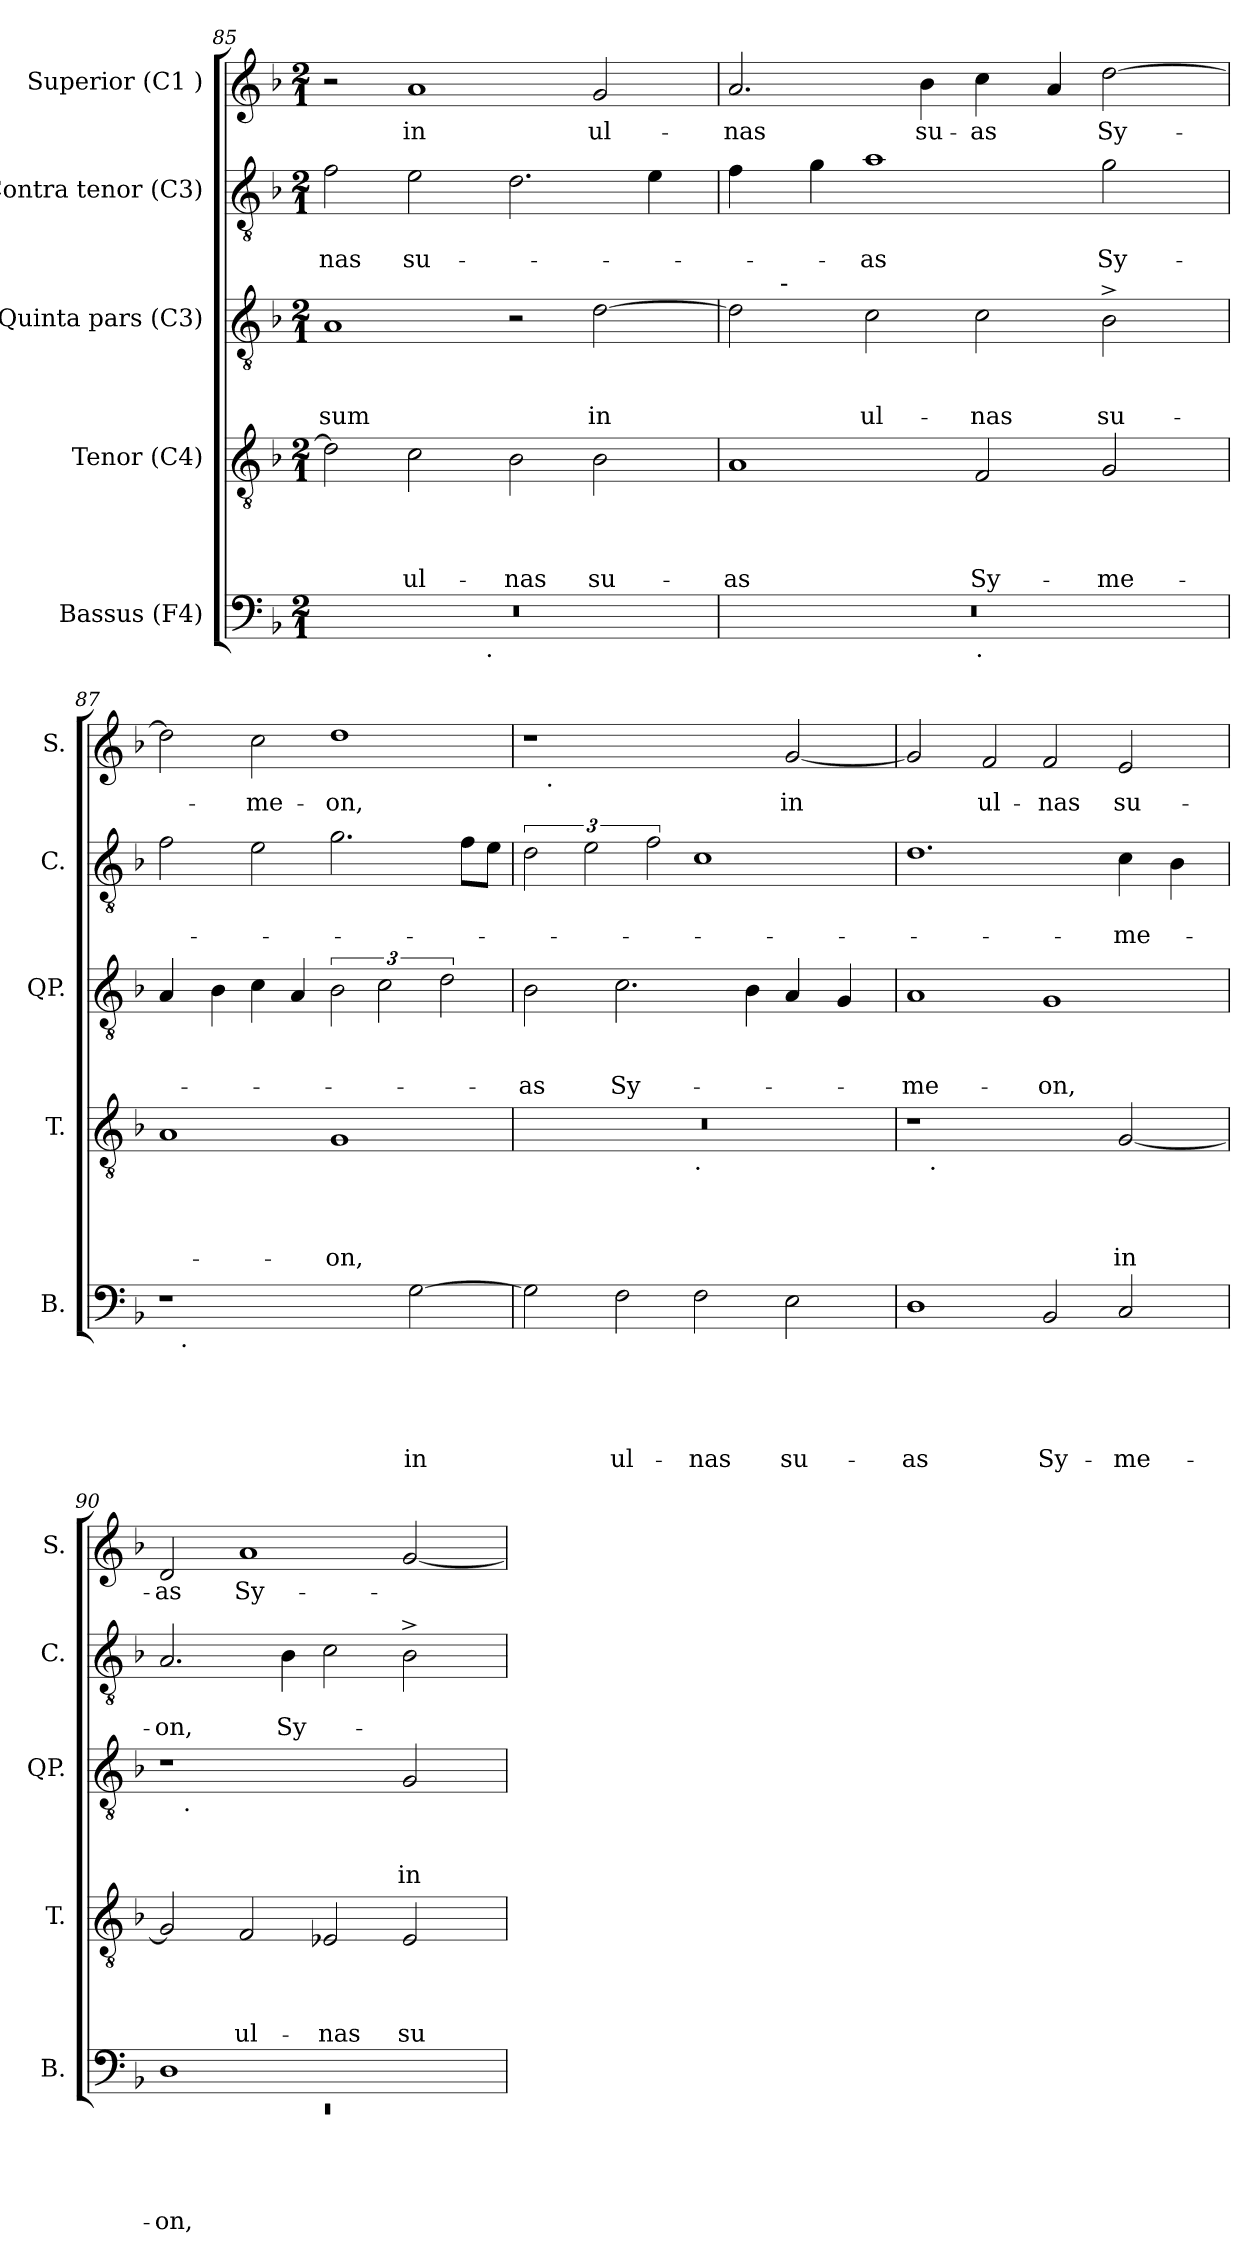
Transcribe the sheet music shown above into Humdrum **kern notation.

**kern	**text	**text	**text	**text	**text	**kern	**text	**text	**text	**text	**kern	**text	**text	**text	**kern	**text	**text	**kern	**text
*part5	*part5	*part5	*part5	*part5	*part5	*part4	*part4	*part4	*part4	*part4	*part3	*part3	*part3	*part3	*part2	*part2	*part2	*part1	*part1
*staff5	*staff5	*staff5	*staff5	*staff5	*staff5	*staff4	*staff4	*staff4	*staff4	*staff4	*staff3	*staff3	*staff3	*staff3	*staff2	*staff2	*staff2	*staff1	*staff1
*I"Bassus (F4)	*	*	*	*	*	*I"Tenor (C4)	*	*	*	*	*I"Quinta pars (C3)	*	*	*	*I"Contra tenor (C3)	*	*	*I"Superior (C1 )	*
*I'B.	*	*	*	*	*	*I'T.	*	*	*	*	*I'QP.	*	*	*	*I'C.	*	*	*I'S.	*
*clefF4	*	*	*	*	*	*clefGv2	*	*	*	*	*clefGv2	*	*	*	*clefGv2	*	*	*clefG2	*
*k[b-]	*	*	*	*	*	*k[b-]	*	*	*	*	*k[b-]	*	*	*	*k[b-]	*	*	*k[b-]	*
*F:	*	*	*	*	*	*F:	*	*	*	*	*F:	*	*	*	*F:	*	*	*F:	*
*M2/1	*	*	*	*	*	*M2/1	*	*	*	*	*M2/1	*	*	*	*M2/1	*	*	*M2/1	*
=85	=85	=85	=85	=85	=85	=85	=85	=85	=85	=85	=85	=85	=85	=85	=85	=85	=85	=85	=85
!	!	!	!	!	!	!	!	!	!	!	!	!	!	!LO:LY:b	!	!	!LO:LY:b	!	!
*^	*	*	*	*	*	*	*	*	*	*	*	*	*	*	*	*	*	*	*
0r	2...ryy	.	.	.	.	.	2d\]	.	.	.	.	1A	.	.	-sum	2f\	.	-nas	2r	.
!	!	!	!	!	!	!	!	!	!	!	!LO:LY:b	!	!	!	!	!	!	!LO:LY:b	!	!LO:LY:b
.	.	.	.	.	.	.	2c\	.	.	.	ul-	.	.	.	.	2e\	.	su-	1a	in
!	!LO:TX:b:t=.	!	!	!	!	!	!	!	!	!	!	!	!	!	!	!	!	!	!	!
.	1ryy	.	.	.	.	.	.	.	.	.	.	.	.	.	.	.	.	.	.	.
!	!	!	!	!	!	!	!	!	!	!	!LO:LY:b	!	!	!	!	!	!	!	!	!
.	.	.	.	.	.	.	2B-\	.	.	.	-nas	2r	.	.	.	2.d\	.	.	.	.
!	!	!	!	!	!	!	!	!	!	!	!LO:LY:b	!	!	!	!LO:LY:b	!	!	!	!	!LO:LY:b
.	.	.	.	.	.	.	2B-\	.	.	.	su-	[>2d\	.	.	in	.	.	.	2g/	ul-
.	.	.	.	.	.	.	.	.	.	.	.	.	.	.	.	4e\	.	.	.	.
.	16ryy	.	.	.	.	.	.	.	.	.	.	.	.	.	.	.	.	.	.	.
!!LO:PB:g=z
=86	=86	=86	=86	=86	=86	=86	=86	=86	=86	=86	=86	=86	=86	=86	=86	=86	=86	=86	=86	=86
!	!	!	!	!	!	!	!	!	!	!	!LO:LY:b	!	!	!	!	!	!	!	!	!LO:LY:b
*	*	*	*	*	*	*	*	*	*	*	*	*^	*	*	*	*	*	*	*	*
0r	1ryy	.	.	.	.	.	1A	.	.	.	-as	2d\]	8ryy	.	.	.	4f\	.	.	2.a/	-nas
.	.	.	.	.	.	.	.	.	.	.	.	.	32ryy	.	.	.	.	.	.	.	.
!	!	!	!	!	!	!	!	!	!	!	!	!	!LO:TX:a:t=-	!	!	!	!	!	!	!	!
.	.	.	.	.	.	.	.	.	.	.	.	.	1ryy	.	.	.	.	.	.	.	.
.	.	.	.	.	.	.	.	.	.	.	.	.	.	.	.	.	4g\	.	.	.	.
!	!	!	!	!	!	!	!	!	!	!	!	!	!	!	!	!LO:LY:b	!	!	!LO:LY:b	!	!
.	.	.	.	.	.	.	.	.	.	.	.	2c\	.	.	.	ul-	1a	.	-as	.	.
!	!	!	!	!	!	!	!	!	!	!	!	!	!	!	!	!	!	!	!	!	!LO:LY:b
.	.	.	.	.	.	.	.	.	.	.	.	.	.	.	.	.	.	.	.	4b-\	su-
!	!LO:TX:b:t=.	!	!	!	!	!	!	!	!	!	!	!	!	!	!	!	!	!	!	!	!
!	!	!	!	!	!	!	!	!	!	!	!LO:LY:b	!	!	!	!	!LO:LY:b	!	!	!	!	!LO:LY:b
.	1ryy	.	.	.	.	.	2F/	.	.	.	Sy-	2c\	.	.	.	-nas	.	.	.	4cc\	-as
.	.	.	.	.	.	.	.	.	.	.	.	.	2ryy	.	.	.	.	.	.	.	.
.	.	.	.	.	.	.	.	.	.	.	.	.	.	.	.	.	.	.	.	4a/	.
!	!	!	!	!	!	!	!	!	!	!	!LO:LY:b	!	!	!	!	!LO:LY:b	!	!	!LO:LY:b	!	!LO:LY:b
.	.	.	.	.	.	.	2G/	.	.	.	-me-	2B-^>\	.	.	.	su-	2g\	.	Sy-	[>2dd\	Sy-
.	.	.	.	.	.	.	.	.	.	.	.	.	4ryy	.	.	.	.	.	.	.	.
.	.	.	.	.	.	.	.	.	.	.	.	.	16.ryy	.	.	.	.	.	.	.	.
*	*	*	*	*	*	*	*	*	*	*	*	*v	*v	*	*	*	*	*	*	*	*
=87	=87	=87	=87	=87	=87	=87	=87	=87	=87	=87	=87	=87	=87	=87	=87	=87	=87	=87	=87	=87
1r	12ryy	.	.	.	.	.	1A	.	.	.	.	4A/	.	.	.	2f\	.	.	2dd\]	.
!	!LO:TX:b:t=.	!	!	!	!	!	!	!	!	!	!	!	!	!	!	!	!	!	!	!
.	3%2ryy	.	.	.	.	.	.	.	.	.	.	.	.	.	.	.	.	.	.	.
.	.	.	.	.	.	.	.	.	.	.	.	4B-\	.	.	.	.	.	.	.	.
!	!	!	!	!	!	!	!	!	!	!	!	!	!	!	!	!	!	!	!	!LO:LY:b
.	.	.	.	.	.	.	.	.	.	.	.	4c\	.	.	.	2e\	.	.	2cc\	-me-
.	3%2...ryy	.	.	.	.	.	.	.	.	.	.	4A/	.	.	.	.	.	.	.	.
!	!	!	!	!	!	!	!	!	!	!	!LO:LY:b	!	!	!	!	!	!	!	!	!LO:LY:b
2ryy	.	.	.	.	.	.	1G	.	.	.	-on,	3B-\	.	.	.	2.g\	.	.	1dd	-on,
.	.	.	.	.	.	.	.	.	.	.	.	3c\	.	.	.	.	.	.	.	.
!	!	!	!	!	!	!LO:LY:b	!	!	!	!	!	!	!	!	!	!	!	!	!	!
[>2G\	.	.	.	.	.	in	.	.	.	.	.	.	.	.	.	.	.	.	.	.
.	.	.	.	.	.	.	.	.	.	.	.	3d\	.	.	.	.	.	.	.	.
.	.	.	.	.	.	.	.	.	.	.	.	.	.	.	.	8f\L	.	.	.	.
.	.	.	.	.	.	.	.	.	.	.	.	.	.	.	.	8e\J	.	.	.	.
=88	=88	=88	=88	=88	=88	=88	=88	=88	=88	=88	=88	=88	=88	=88	=88	=88	=88	=88	=88	=88
!	!	!	!	!	!	!	!	!	!	!	!	!	!	!	!LO:LY:b	!	!	!	!	!
*v	*v	*	*	*	*	*	*^	*	*	*	*	*	*	*	*	*	*	*	*^	*
2G\]	.	.	.	.	.	0r	1ryy	.	.	.	.	2B-\	.	.	-as	3d\	.	.	1r	16.ryy	.
!	!	!	!	!	!	!	!	!	!	!	!	!	!	!	!	!	!	!	!	!LO:TX:b:t=.	!
.	.	.	.	.	.	.	.	.	.	.	.	.	.	.	.	.	.	.	.	1ryy	.
.	.	.	.	.	.	.	.	.	.	.	.	.	.	.	.	3e\	.	.	.	.	.
!	!	!	!	!	!LO:LY:b	!	!	!	!	!	!	!	!	!	!LO:LY:b	!	!	!	!	!	!
2F\	.	.	.	.	ul-	.	.	.	.	.	.	2.c\	.	.	Sy-	.	.	.	.	.	.
.	.	.	.	.	.	.	.	.	.	.	.	.	.	.	.	3f\	.	.	.	.	.
!	!	!	!	!	!	!	!LO:TX:b:t=.	!	!	!	!	!	!	!	!	!	!	!	!	!	!
!	!	!	!	!	!LO:LY:b	!	!	!	!	!	!	!	!	!	!	!	!	!	!	!	!
2F\	.	.	.	.	-nas	.	1ryy	.	.	.	.	.	.	.	.	1c	.	.	2ryy	.	.
.	.	.	.	.	.	.	.	.	.	.	.	.	.	.	.	.	.	.	.	2ryy	.
.	.	.	.	.	.	.	.	.	.	.	.	4B-\	.	.	.	.	.	.	.	.	.
!	!	!	!	!	!LO:LY:b	!	!	!	!	!	!	!	!	!	!	!	!	!	!	!	!LO:LY:b
2E\	.	.	.	.	su-	.	.	.	.	.	.	4A/	.	.	.	.	.	.	[<2g/	.	in
.	.	.	.	.	.	.	.	.	.	.	.	.	.	.	.	.	.	.	.	4ryy	.
.	.	.	.	.	.	.	.	.	.	.	.	4G/	.	.	.	.	.	.	.	.	.
.	.	.	.	.	.	.	.	.	.	.	.	.	.	.	.	.	.	.	.	8ryy	.
.	.	.	.	.	.	.	.	.	.	.	.	.	.	.	.	.	.	.	.	32ryy	.
=89	=89	=89	=89	=89	=89	=89	=89	=89	=89	=89	=89	=89	=89	=89	=89	=89	=89	=89	=89	=89	=89
!	!	!	!	!	!LO:LY:b	!	!	!	!	!	!	!	!	!	!LO:LY:b	!	!	!	!	!	!
*	*	*	*	*	*	*	*	*	*	*	*	*	*	*	*	*	*	*	*v	*v	*
1D	.	.	.	.	-as	1r	16.ryy	.	.	.	.	1A	.	.	-me-	1.d	.	.	2g/]	.
!	!	!	!	!	!	!	!LO:TX:b:t=.	!	!	!	!	!	!	!	!	!	!	!	!	!
.	.	.	.	.	.	.	1ryy	.	.	.	.	.	.	.	.	.	.	.	.	.
!	!	!	!	!	!	!	!	!	!	!	!	!	!	!	!	!	!	!	!	!LO:LY:b
.	.	.	.	.	.	.	.	.	.	.	.	.	.	.	.	.	.	.	2f/	ul-
!	!	!	!	!	!LO:LY:b	!	!	!	!	!	!	!	!	!	!LO:LY:b	!	!	!	!	!LO:LY:b
2BB-/	.	.	.	.	Sy-	2ryy	.	.	.	.	.	1G	.	.	-on,	.	.	.	2f/	-nas
.	.	.	.	.	.	.	2ryy	.	.	.	.	.	.	.	.	.	.	.	.	.
!	!	!	!	!	!LO:LY:b	!	!	!	!	!	!LO:LY:b	!	!	!	!	!	!	!LO:LY:b	!	!LO:LY:b
2C/	.	.	.	.	-me-	[<2G/	.	.	.	.	in	.	.	.	.	4c\	.	-me-	2e/	su-
.	.	.	.	.	.	.	4ryy	.	.	.	.	.	.	.	.	.	.	.	.	.
.	.	.	.	.	.	.	.	.	.	.	.	.	.	.	.	4B-\	.	.	.	.
.	.	.	.	.	.	.	8ryy	.	.	.	.	.	.	.	.	.	.	.	.	.
.	.	.	.	.	.	.	32ryy	.	.	.	.	.	.	.	.	.	.	.	.	.
!!LO:LB:g=z
=90	=90	=90	=90	=90	=90	=90	=90	=90	=90	=90	=90	=90	=90	=90	=90	=90	=90	=90	=90	=90
*^	*	*	*	*	*	*	*	*	*	*	*	*	*	*	*	*	*	*	*	*
!	!LO:N:vis=1	!	!	!	!	!LO:LY:b	!	!	!	!	!	!	!	!	!	!	!	!	!LO:LY:b	!	!LO:LY:b
*	*	*	*	*	*	*	*v	*v	*	*	*	*	*^	*	*	*	*	*	*	*	*
1D	0rEE	.	.	.	.	-on,	2G/]	.	.	.	.	1r	16.ryy	.	.	.	2.A/	.	-on,	2d/	-as
!	!	!	!	!	!	!	!	!	!	!	!	!	!LO:TX:b:t=.	!	!	!	!	!	!	!	!
.	.	.	.	.	.	.	.	.	.	.	.	.	1ryy	.	.	.	.	.	.	.	.
!	!	!	!	!	!	!	!	!	!	!	!LO:LY:b	!	!	!	!	!	!	!	!	!	!LO:LY:b
.	.	.	.	.	.	.	2F/	.	.	.	ul-	.	.	.	.	.	.	.	.	1a	Sy-
!	!	!	!	!	!	!	!	!	!	!	!	!	!	!	!	!	!	!	!LO:LY:b	!	!
.	.	.	.	.	.	.	.	.	.	.	.	.	.	.	.	.	4B-\	.	Sy-	.	.
!	!	!	!	!	!	!	!	!	!	!	!LO:LY:b	!	!	!	!	!	!	!	!	!	!
1ryy	.	.	.	.	.	.	2E-/	.	.	.	-nas	2ryy	.	.	.	.	2c\	.	.	.	.
.	.	.	.	.	.	.	.	.	.	.	.	.	2ryy	.	.	.	.	.	.	.	.
!	!	!	!	!	!	!	!	!	!	!	!LO:LY:b	!	!	!	!	!LO:LY:b	!	!	!	!	!
.	.	.	.	.	.	.	2E-/	.	.	.	su-	2G/	.	.	.	in	2B-^>\	.	.	[<2g/	.
.	.	.	.	.	.	.	.	.	.	.	.	.	4ryy	.	.	.	.	.	.	.	.
.	.	.	.	.	.	.	.	.	.	.	.	.	8ryy	.	.	.	.	.	.	.	.
.	.	.	.	.	.	.	.	.	.	.	.	.	32ryy	.	.	.	.	.	.	.	.
*v	*v	*	*	*	*	*	*	*	*	*	*	*v	*v	*	*	*	*	*	*	*	*
=	=	=	=	=	=	=	=	=	=	=	=	=	=	=	=	=	=	=	=
*-	*-	*-	*-	*-	*-	*-	*-	*-	*-	*-	*-	*-	*-	*-	*-	*-	*-	*-	*-
